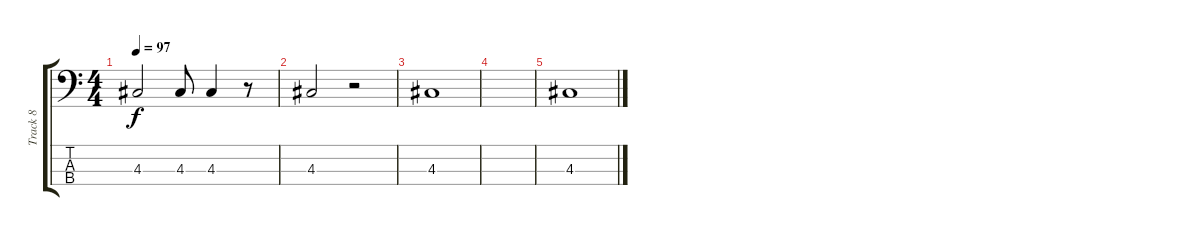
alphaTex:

\track ("Track 8" "Track 8") {instrument electricbassfinger}
\staff {score tabs}
\tuning (G2 D2 A1 E1) {hide}
\ts (4 4)
\tempo 97
\clef f4
\ks c
4.3.2{dy f} 4.3.8 4.3.4 r.8 |
4.3.2 r.2 |
4.3.1 |
|
4.3.1
